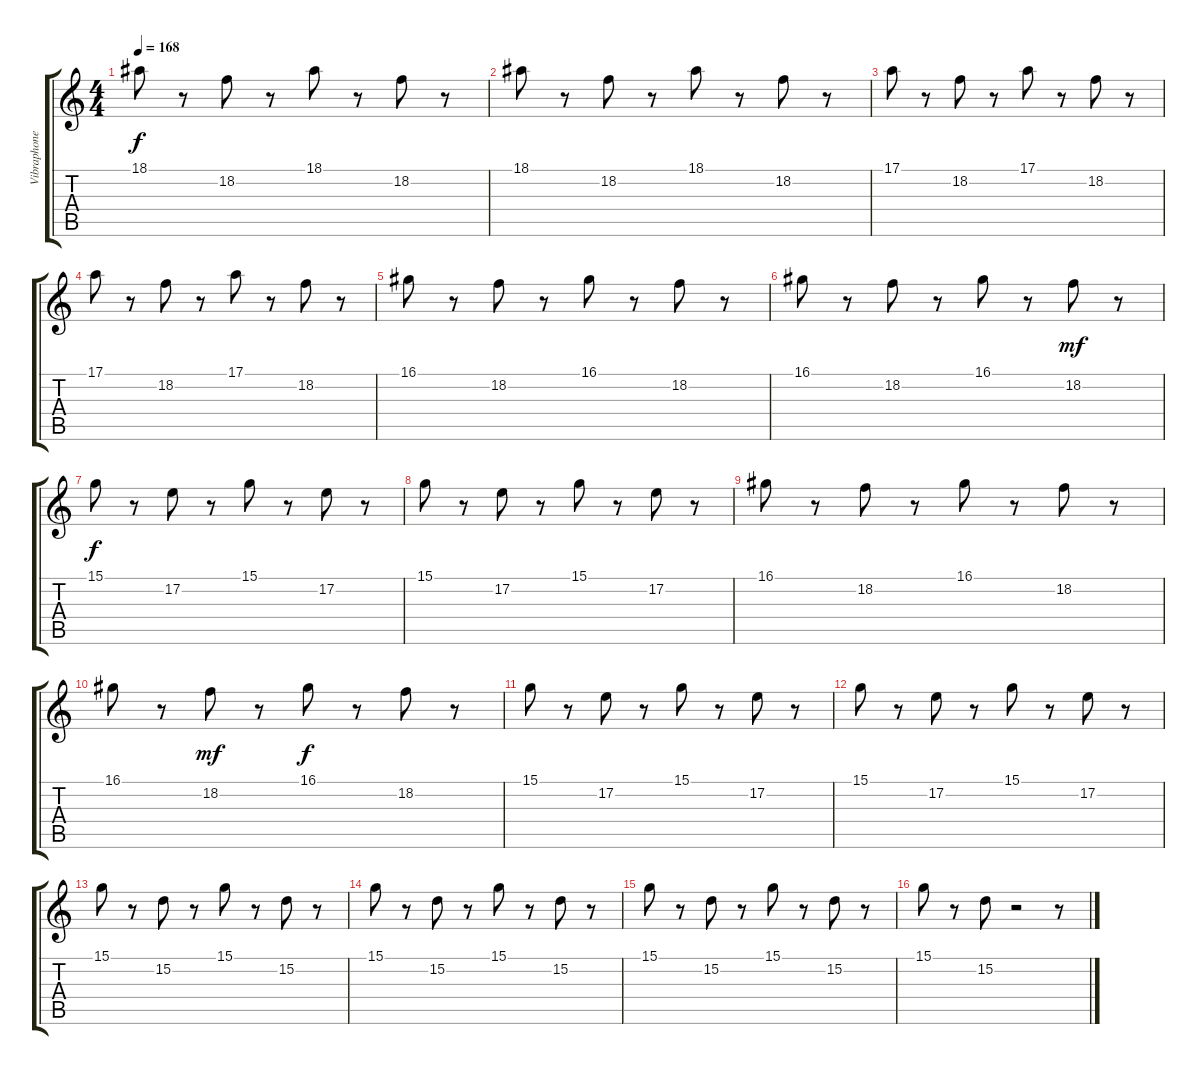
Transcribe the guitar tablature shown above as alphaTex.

\track ("Vibraphone" "Vibraphone") {instrument vibraphone}
\staff {score tabs}
\tuning (E4 B3 G3 D3 A2 E2) {hide}
\ts (4 4)
\tempo 168
\clef g2
\ks c
18.1.8{dy f} r.8 18.2.8 r.8 18.1.8 r.8 18.2.8 r.8 |
18.1.8 r.8 18.2.8 r.8 18.1.8 r.8 18.2.8 r.8 |
17.1.8 r.8 18.2.8 r.8 17.1.8 r.8 18.2.8 r.8 |
17.1.8 r.8 18.2.8 r.8 17.1.8 r.8 18.2.8 r.8 |
16.1.8 r.8 18.2.8 r.8 16.1.8 r.8 18.2.8 r.8 |
16.1.8 r.8 18.2.8 r.8 16.1.8 r.8 18.2.8{dy mf} r.8 |
15.1.8{dy f} r.8 17.2.8 r.8 15.1.8 r.8 17.2.8 r.8 |
15.1.8 r.8 17.2.8 r.8 15.1.8 r.8 17.2.8 r.8 |
16.1.8 r.8 18.2.8 r.8 16.1.8 r.8 18.2.8 r.8 |
16.1.8 r.8 18.2.8{dy mf} r.8 16.1.8{dy f} r.8 18.2.8 r.8 |
15.1.8 r.8 17.2.8 r.8 15.1.8 r.8 17.2.8 r.8 |
15.1.8 r.8 17.2.8 r.8 15.1.8 r.8 17.2.8 r.8 |
15.1.8 r.8 15.2.8 r.8 15.1.8 r.8 15.2.8 r.8 |
15.1.8 r.8 15.2.8 r.8 15.1.8 r.8 15.2.8 r.8 |
15.1.8 r.8 15.2.8 r.8 15.1.8 r.8 15.2.8 r.8 |
15.1.8 r.8 15.2.8 r.2 r.8
